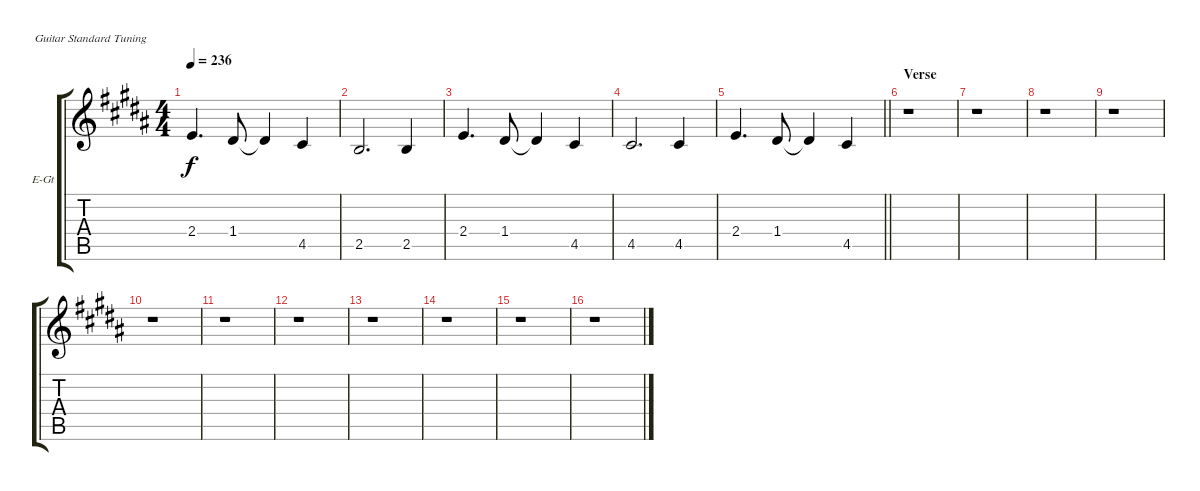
\defaultSystemsLayout 4
\bracketExtendMode groupsimilarinstruments
\firstSystemTrackNameOrientation horizontal
\otherSystemsTrackNameOrientation horizontal
\track ("Guitar 2" "E-Gt") {instrument overdrivenguitar}
\staff {score tabs}
\tuning (E4 B3 G3 D3 A2 E2)
\ts (4 4)
\tempo 236
\clef g2
\ks b
2.4.4{d dy f} 1.4.8 1.4{t}.4 4.5.4 |
2.5.2{d} 2.5.4 |
2.4.4{d} 1.4.8 1.4{t}.4 4.5.4 |
4.5.2{d} 4.5.4 |
\barLineRight lightlight
2.4.4{d} 1.4.8 1.4{t}.4 4.5.4 |
\section ("" "Verse")
r.1 |
r.1 |
r.1 |
r.1 |
r.1 |
r.1 |
r.1 |
r.1 |
r.1 |
r.1 |
r.1
